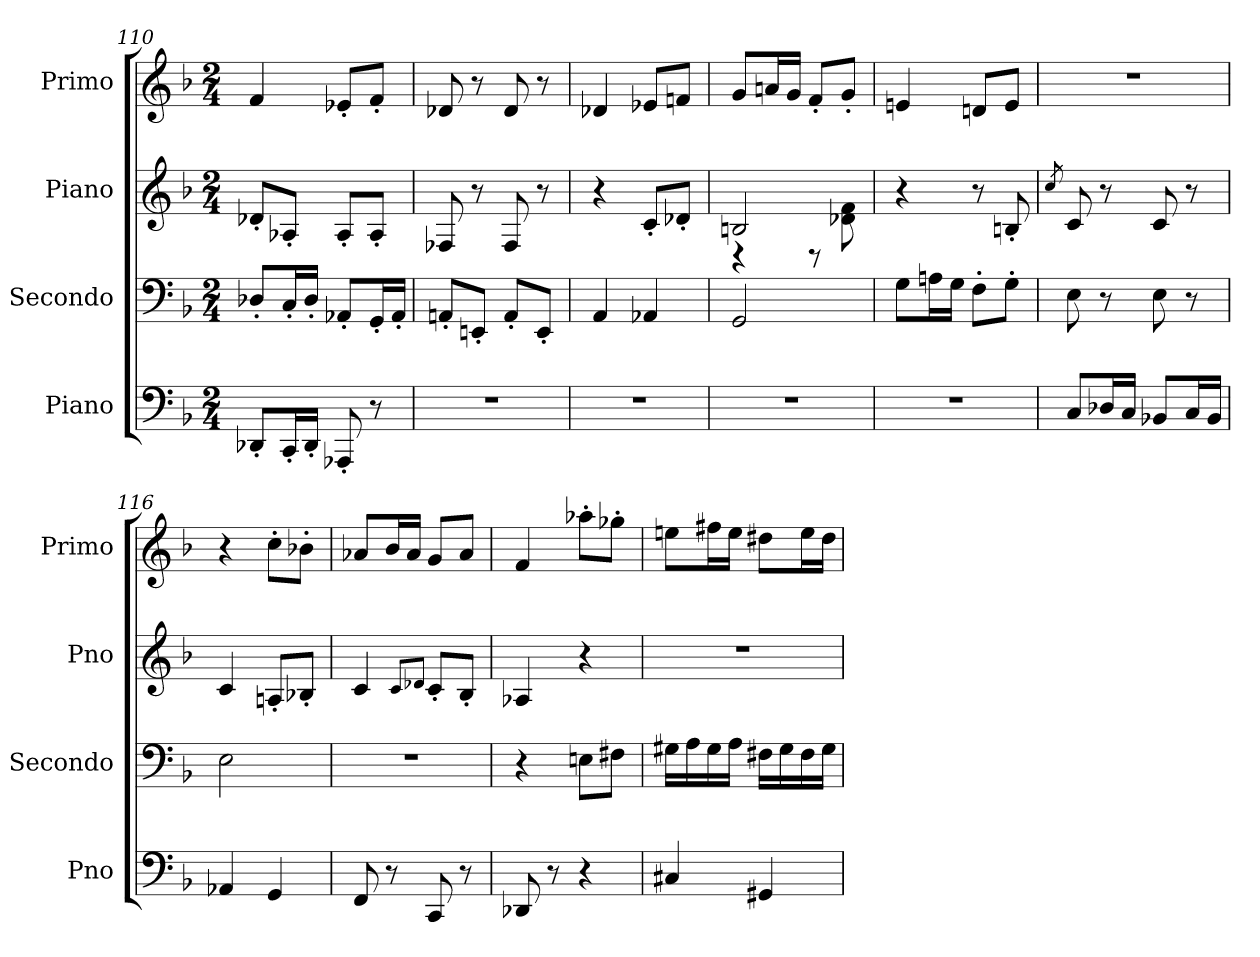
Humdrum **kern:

**kern	**kern	**kern	**kern
*part4	*part3	*part2	*part1
*staff4	*staff3	*staff2	*staff1
*I"Piano	*I"Secondo	*I"Piano	*I"Primo
*I'Pno	*I'Secondo	*I'Pno	*I'Primo
!!LO:LB:g=z
*clefF4	*clefF4	*clefG2	*clefG2
*k[b-]	*k[b-]	*k[b-]	*k[b-]
*M2/4	*M2/4	*M2/4	*M2/4
=110	=110	=110	=110
8DD-X'/L	8D-X'/L	8d-X'/L	4f/
16CC'/L	16C'/L	8A-X'/J	.
16DD-'/JJ	16D-'/JJ	.	.
8AAA-X'/	8AA-X'/L	8A-'/L	8e-X'/L
8r	16GG'/L	8A-'/J	8f'/J
.	16AA-'/JJ	.	.
=111	=111	=111	=111
2r	8AAn'/L	8F-X/	8d-X/
.	8EEn'/J	8r	8r
.	8AA'/L	8F-/	8d-/
.	8EE'/J	8r	8r
=112	=112	=112	=112
2r	4AA/	4r	4d-X/
.	4AA-X/	8c'/L	8e-X/L
.	.	8d-X'/J	8fn/J
=113	=113	=113	=113
*	*	*^	*
2r	2GG/	2Bn/	4r	8g/L
.	.	.	.	16an/L
.	.	.	.	16g/JJ
.	.	.	8r	8f'/L
.	.	.	8d-X\ 8f\	8g'/J
*	*	*v	*v	*
=114	=114	=114	=114
2r	8G\L	4r	4en/
.	16An\L	.	.
.	16G\JJ	.	.
.	8F'\L	8r	8dn/L
.	8G'\J	8Bn'/	8e/J
=115	=115	=115	=115
.	.	8qcc/	.
8C/L	8E\	8c/	2r
16D-X/L	8r	8r	.
16C/JJ	.	.	.
8BB-X/L	8E\	8c/	.
16C/L	8r	8r	.
16BB-/JJ	.	.	.
!!LO:PB:g=z
=116	=116	=116	=116
4AA-X/	2E\	4c/	4r
4GG/	.	8An'/L	8cc'\L
.	.	8B-X'/J	8b-X'\J
=117	=117	=117	=117
8FF/	2r	4c/	8a-X/L
8r	.	.	16b-/L
.	.	.	16a-/JJ
.	.	8qc/L	.
.	.	8qd-X/J	.
8CC/	.	8c'/L	8g/L
8r	.	8B-'/J	8a-/J
=118	=118	=118	=118
8DD-X/	4r	4A-X/	4f/
8r	.	.	.
4r	8En\L	4r	8aa-X'\L
.	8F#X\J	.	8gg-X'\J
=119	=119	=119	=119
4C#X/	16G#X\LL	2r	8een\L
.	16A\	.	.
.	16G#\	.	16ff#X\L
.	16A\JJ	.	16ee\JJ
4GG#X/	16F#X\LL	.	8dd#X\L
.	16G#\	.	.
.	16F#\	.	16ee\L
.	16G#\JJ	.	16dd#\JJ
=	=	=	=
*-	*-	*-	*-
